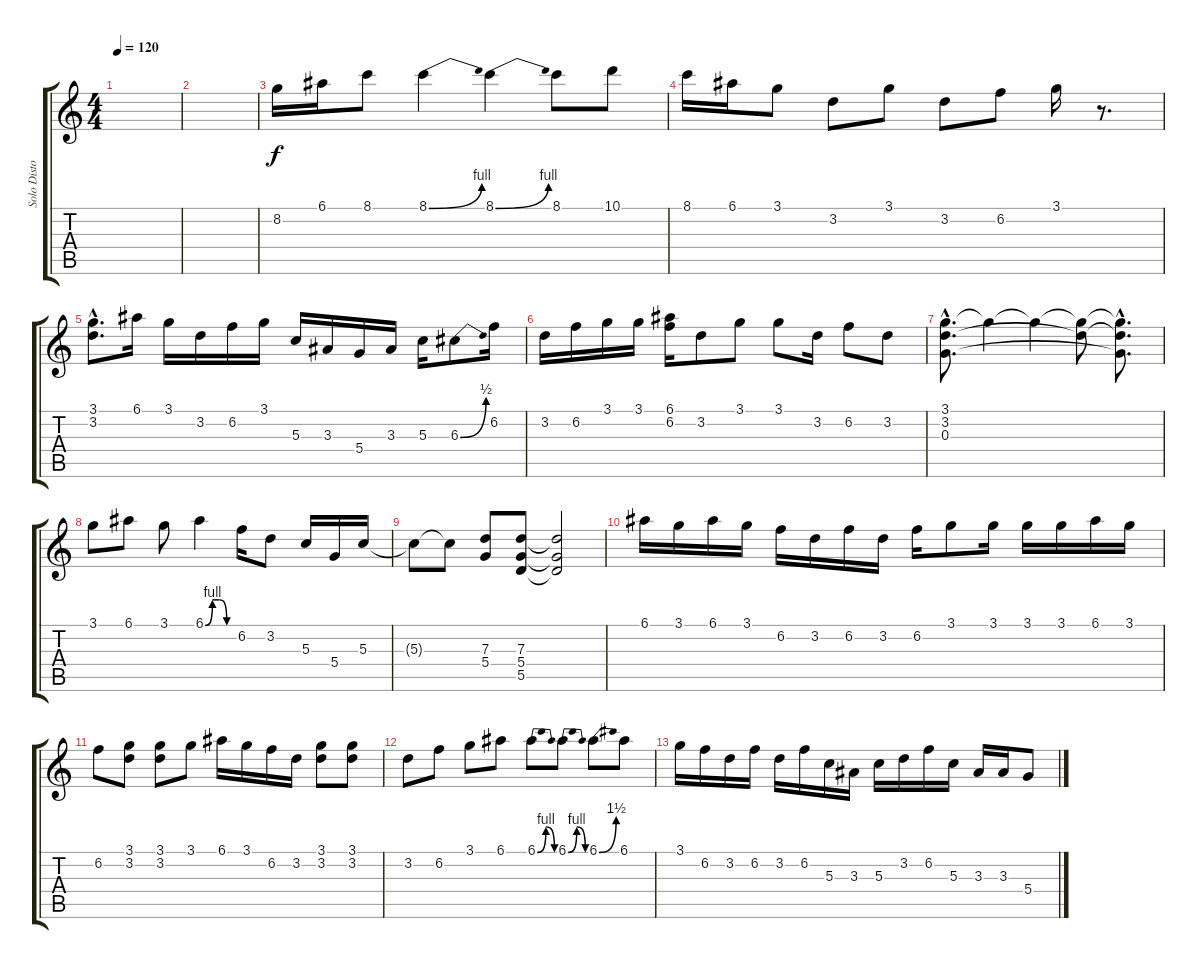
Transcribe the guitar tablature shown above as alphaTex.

\track ("Solo Disto" "Solo Disto") {instrument distortionguitar}
\staff {score tabs}
\tuning (E4 B3 G3 D3 A2 E2) {hide}
\ts (4 4)
\tempo 120
\clef g2
\ks c
|
|
8.2.16 6.1.16 8.1.8 8.1{be (bend 0 0 60 4)}.4 8.1{be (bend 0 0 60 4)}.4 8.1.8 10.1.8 |
8.1.16 6.1.16 3.1.8 3.2.8 3.1.8 3.2.8 6.2.8 3.1.16 r.8{d} |
(3.1{hac} 3.2{hac}).8{d} 6.1.16 3.1.16 3.2.16 6.2.16 3.1.16 5.3.16 3.3.16 5.4.16 3.3.16 5.3.16 6.3{be (bend 0 0 60 2)}.8 6.2.16 |
3.2.16 6.2.16 3.1.16 3.1.16 (6.1 6.2).16 3.2.8 3.1.8 3.1.8 3.2.16 6.2.8 3.2.8 |
(3.1{hac} 3.2{hac} 0.3{hac}).8{d} 3.1{t}.4 3.1{t}.4 (3.1{t} 3.2{t}).8 (3.1{hac t} 3.2{hac t} 0.3{hac t}).8{d} |
3.1.8 6.1.8 3.1.8 6.1{be (custom 0 0 15 4 30 4 45 0 60 0)}.4 6.2.16 3.2.8 5.3.16 5.4.16 5.3.16 |
5.3{t}.8 5.3{t}.8 (7.3 5.4).8 (7.3 5.4 5.5).8 (7.3{t} 5.4{t} 5.5{t}).2 |
6.1.16 3.1.16 6.1.16 3.1.16 6.2.16 3.2.16 6.2.16 3.2.16 6.2.16 3.1.8 3.1.16 3.1.16 3.1.16 6.1.16 3.1.16 |
6.2.8 (3.1 3.2).8 (3.1 3.2).8 3.1.8 6.1.16 3.1.16 6.2.16 3.2.16 (3.1 3.2).8 (3.1 3.2).8 |
3.2.8 6.2.8 3.1.8 6.1.8 6.1{be (bendrelease 0 0 30 4 30 4 60 0)}.8 6.1{be (bendrelease 0 0 30 4 30 4 60 0)}.8 6.1{be (bend 0 0 60 6)}.8 6.1.8 |
3.1.16 6.2.16 3.2.16 6.2.16 3.2.16 6.2.16 5.3.16 3.3.16 5.3.16 3.2.16 6.2.16 5.3.16 3.3.16 3.3.16 5.4.8
